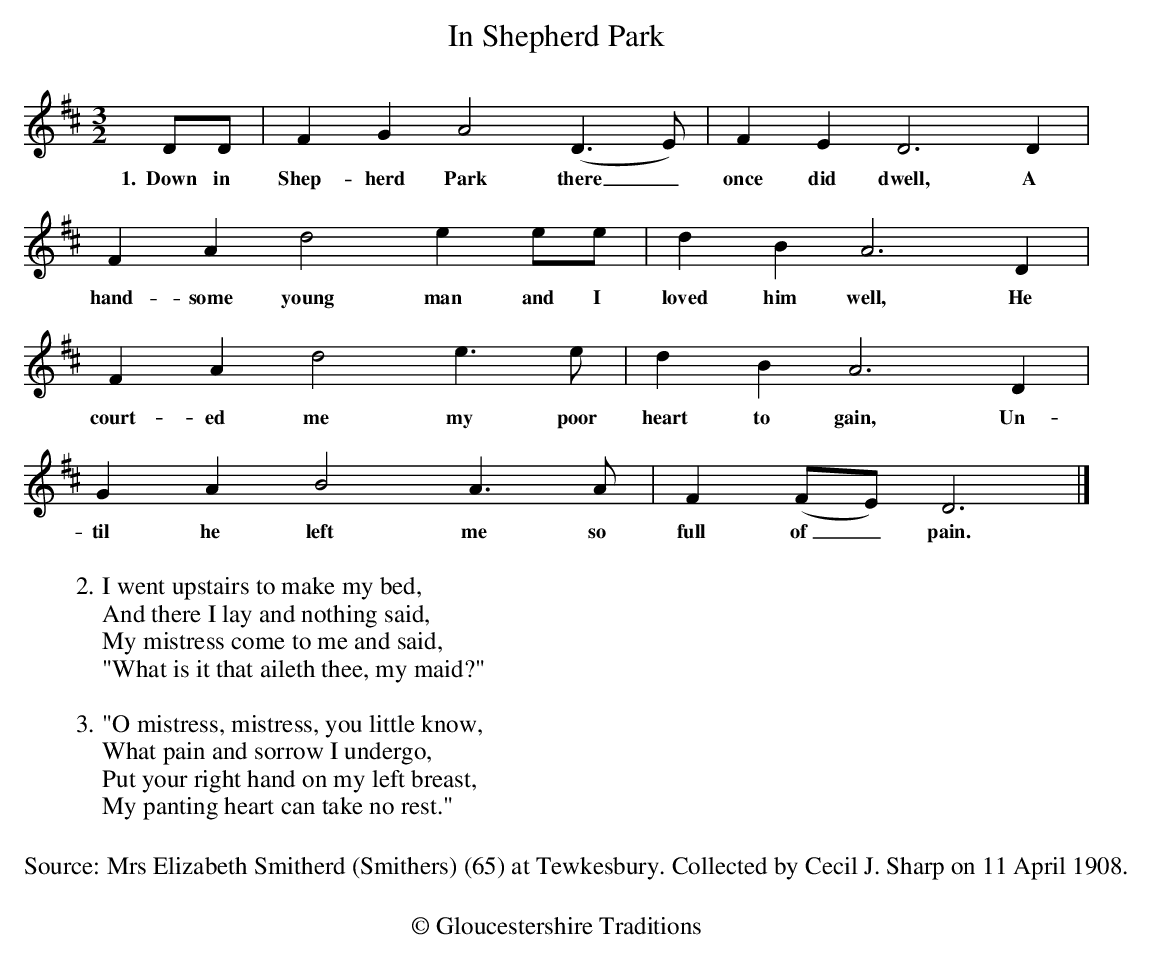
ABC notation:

X:1
T:In Shepherd Park
M:3/2
L:1/8
K:D
DD | F2G2 A4(D3E) | F2E2 D6D2 |
w:1.~~Down in Shep-herd Park there_ once did dwell, A
F2A2 d4e2ee | d2B2 A6D2 |
w:hand-some young man and I loved him well, He
F2A2 d4e3e | d2B2 A6D2 |
w:court-ed me my poor heart to gain, Un-
G2A2 B4A3A | F2(FE) D6 |]
w:til he left me so full of_ pain.
w:~~
W:2. I went upstairs to make my bed,
W:And there I lay and nothing said,
W:My mistress come to me and said,
W:"What is it that aileth thee, my maid?"
W:
W:3. "O mistress, mistress, you little know,
W:What pain and sorrow I undergo,
W:Put your right hand on my left breast,
W:My panting heart can take no rest."
W:
